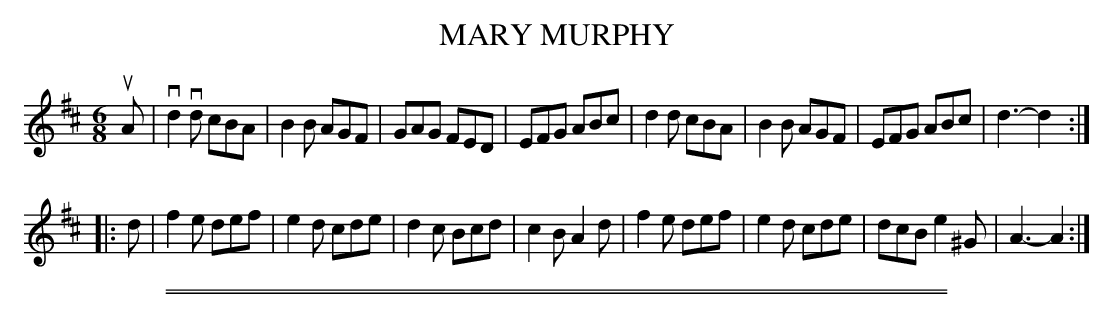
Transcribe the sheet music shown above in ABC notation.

X:1
T: MARY MURPHY
M: 6/8
L: 1/8
K: D
uA |\
vd2vd cBA | B2B AGF | GAG FED | EFG ABc |\
d2d cBA | B2B AGF | EFG ABc | d3- d2 :|
|: d |\
f2e def | e2d cde | d2c Bcd | c2B A2d |\
f2e def | e2d cde | dcB e2^G | A3- A2 :|
